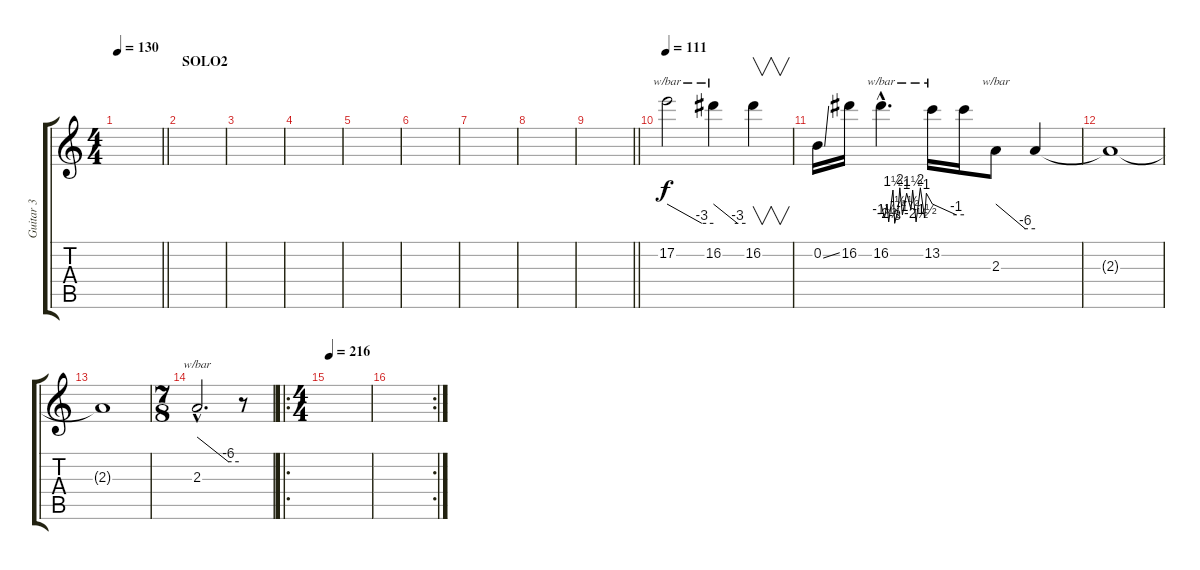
\track ("Guitar 3" "Guitar 3") {instrument distortionguitar}
\staff {score tabs}
\tuning (E4 B3 G3 D3 A2 E2) {hide}
\ts (4 4)
\tempo 130
\clef g2
\barLineRight lightlight
\ks c
|
\section ("" "SOLO2")
|
|
|
|
|
|
|
\barLineRight lightlight
|
\tempo 111
17.2.2{tbe (custom default 0 0 45 -12 60 -12)} 16.2.4{tbe (custom default 0 0 45 -12 60 -12)} 16.2.4{v} |
0.2{ss}.16 16.2.16 16.2{hac}.4{d tbe (custom default 0 0 4 -6 7 0 9 -10 14 6 16 -12 20 -2 22 8 25 -4 30 4 35 -2 37 6 41 -10 46 8 51 -6 53 4 60 0)} 13.2.16{tbe (custom default 0 0 45 -4 60 -4)} 13.2{t}.16 2.3.8{tbe (custom default 0 0 45 -24 60 -24)} 2.3{t}.4 |
2.3{t}.1 |
2.3{t}.1 |
\ts (7 8)
2.3{hac}.2{d tbe (custom default 0 0 45 -24 60 -24)} r.8 |
\ro
\ts (4 4)
\tempo 216
|
\rc 2
